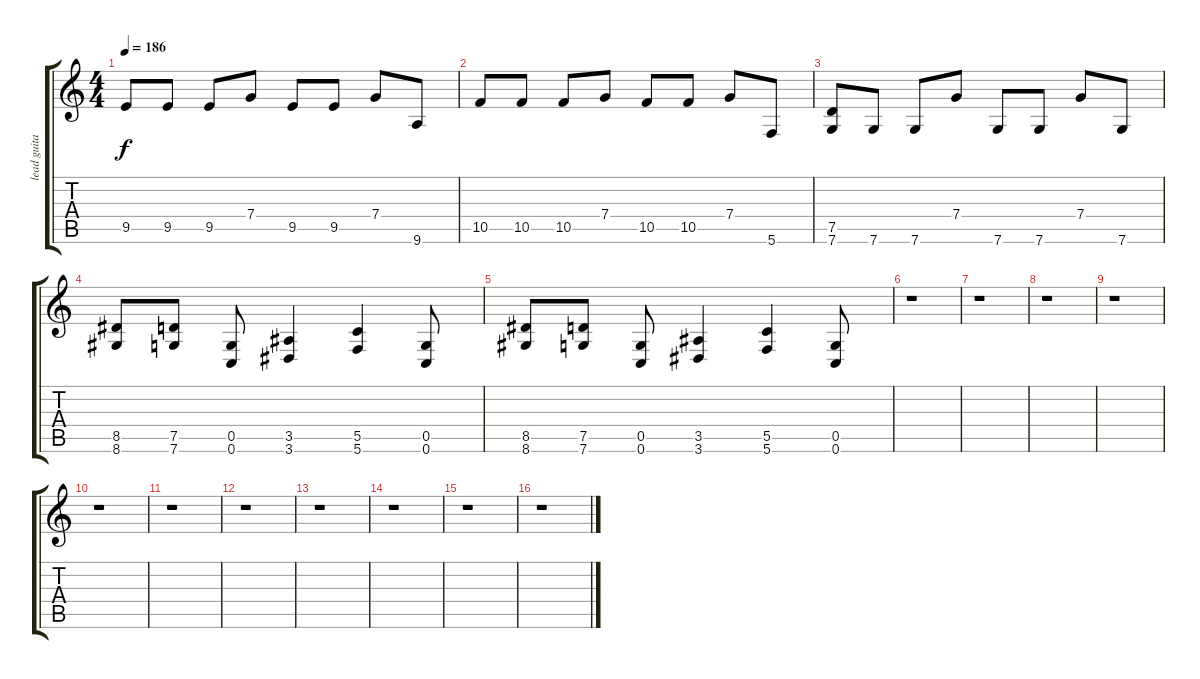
\track ("lead guitar" "lead guita") {instrument distortionguitar}
\staff {score tabs}
\tuning (D4 A3 F3 C3 G2 C2) {hide}
\ts (4 4)
\tempo 186
\clef g2
\ks c
9.5.8{dy f} 9.5.8 9.5.8 7.4.8 9.5.8 9.5.8 7.4.8 9.6.8 |
10.5.8 10.5.8 10.5.8 7.4.8 10.5.8 10.5.8 7.4.8 5.6.8 |
(7.5 7.6).8 7.6.8 7.6.8 7.4.8 7.6.8 7.6.8 7.4.8 7.6.8 |
(8.5 8.6).8 (7.5 7.6).8 (0.5 0.6).8 (3.5 3.6).4 (5.5 5.6).4 (0.5 0.6).8 |
(8.5 8.6).8 (7.5 7.6).8 (0.5 0.6).8 (3.5 3.6).4 (5.5 5.6).4 (0.5 0.6).8 |
r.1 |
r.1 |
r.1 |
r.1 |
r.1 |
r.1 |
r.1 |
r.1 |
r.1 |
r.1 |
r.1
